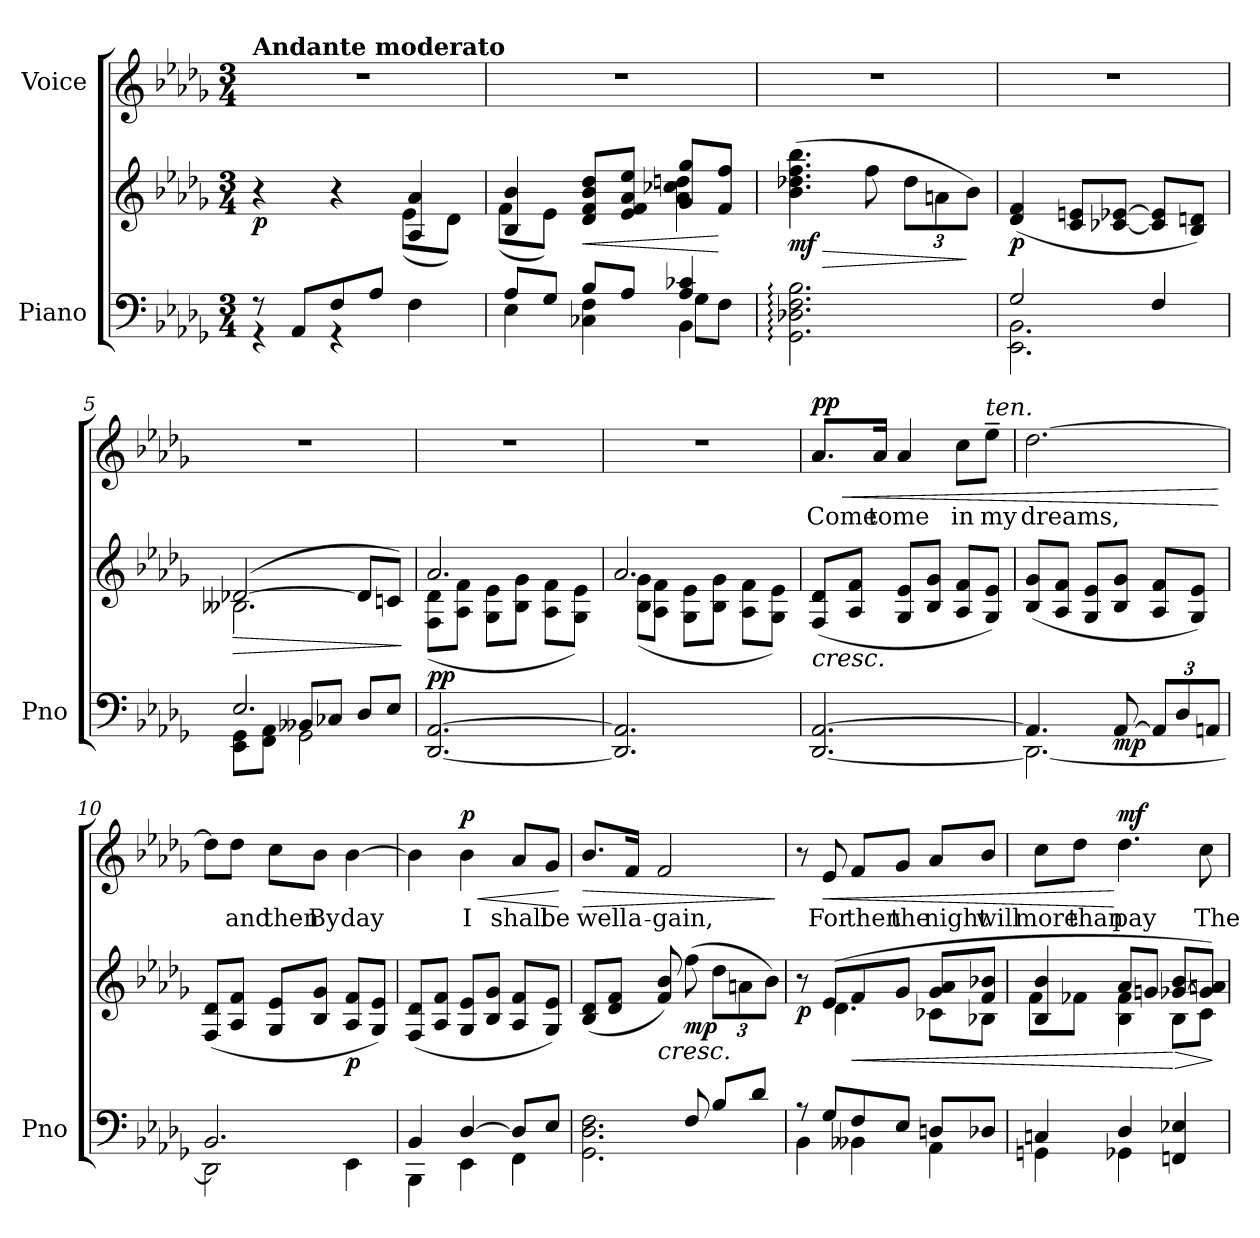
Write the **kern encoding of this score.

**kern	**kern	**dynam	**kern	**text	**dynam
*part2	*part2	*part2	*part1	*part1	*part1
*staff3	*staff2	*staff2/3	*staff1	*staff1	*staff1
*I"Piano	*	*	*I"Voice	*	*
*I'Pno	*	*	*	*	*
*clefF4	*clefG2	*	*clefG2	*	*
*k[b-e-a-d-g-]	*k[b-e-a-d-g-]	*	*k[b-e-a-d-g-]	*	*
*M3/4	*M3/4	*	*M3/4	*	*
=1	=1	=1	=1	=1	=1
*^	*^	*	*	*	*
!	!	!	!	!	!LO:TX:a:B:t=Andante moderato	!	!
!	!	!	!	!LO:DY:b	!	!	!
8r	4rGG	4r	2ryy	p	2.r	.	.
(>8AA-/L	.	.	.	.	.	.	.
8F/	4rGG	4r	.	.	.	.	.
8A-/J	.	.	.	.	.	.	.
4ryy	4F\	(>4A-/ 4a-/	(<8e-\L)	.	.	.	.
.	.	.	8d-\J)	.	.	.	.
=2	=2	=2	=2	=2	=2	=2	=2
*	*^	*	*	*	*	*	*
8A-/L	4E-\	4rBByy	4B-/ 4b-/	(<8f\L	.	2.r	.	.
8G-/J	.	.	.	8e-\J)	.	.	.	.
!	!	!	!	!	!LO:HP:b	!	!	!
8B-/L	4C-X\ 4F\	4rBByy	8d-/ 8f/ 8b-/ 8dd-/L	4rFyy	<	.	.	.
8A-/J	.	.	8e-/ 8f/ 8a-/ 8ee-/J	.	.	.	.	.
4A-/ 4c-X/	4BB-\	8G-\L	8g-/ 8gg-/L	4a-\ 4cc-X\ 4ddn\	.	.	.	.
.	.	8F\J	8f/ 8ff/J)	.	[	.	.	.
*	*	*	*v	*v	*	*	*	*
=3	=3	=3	=3	=3	=3	=3	=3
!	!	!	!	!LO:HP:b	!	!	!
!	!	!	!	!LO:DY:n=1:b	!	!	!
*v	*v	*v	*	*	*	*	*
2.GG-\: 2.D-X\: 2.F\: 2.B-\:	(>4.b-\ 4.dd-X\ 4.ff\ 4.bb-\	> mf	2.r	.	.
.	8ff\	.	.	.	.
*	*Xbrackettup	*	*	*	*
.	12dd-\L	.	.	.	.
.	12an\	.	.	.	.
.	12b-\J)	]	.	.	.
=4	=4	=4	=4	=4	=4
*	*	*	*MM68	*	*
*^	*	*	*	*	*
!	!	!	!LO:DY:b	!	!	!
2G-/	2.EE-\ 2.BB-\	(>4d-/ 4f/	p	2.r	.	.
.	.	8c/ 8en/L	.	.	.	.
.	.	[8c-X/ [8e-X/J	.	.	.	.
4F/	.	8c-/] 8e-/]L	.	.	.	.
.	.	8B-/ 8dn/J)	.	.	.	.
!!LO:LB:g=z
=5	=5	=5	=5	=5	=5	=5
*	*^	*	*	*	*	*
!	!	!	!	!LO:HP:b	!	!	!
*	*	*	*^	*	*	*	*
2.E-/	8EE-\ 8GG-\L	4ryy	(>[2d-X/	2.B--X\	>	2.r	.	.
.	8FF\ 8AA-\J	.	.	.	.	.	.	.
.	8BB--X/L	2GG-\	.	.	.	.	.	.
.	8C-X/J	.	.	.	.	.	.	.
.	8D-/L	.	8d-/L]	.	.	.	.	.
.	8E-/J	.	8cn/J)	.	.	.	.	.
*v	*v	*v	*	*	*	*	*	*
*	*v	*v	*	*	*	*
.	.	]	.	.	.
=6	=6	=6	=6	=6	=6
*	*^	*	*	*	*
!	!	!	!LO:DY:b	!	!	!
[2.DD-/ [2.AA-/	2.a-/	(<8F\ 8d-\L	pp	2.r	.	.
.	.	8A-\ 8f\J	.	.	.	.
.	.	8G-\ 8e-\L	.	.	.	.
.	.	8B-\ 8g-\J	.	.	.	.
.	.	8A-\ 8f\L	.	.	.	.
.	.	8G-\ 8e-\J)	.	.	.	.
=7	=7	=7	=7	=7	=7	=7
2.DD-/] 2.AA-/]	2.a-/	(<8B-\ 8g-\L	.	2.r	.	.
.	.	8A-\ 8f\J	.	.	.	.
.	.	8G-\ 8e-\L	.	.	.	.
.	.	8B-\ 8g-\J	.	.	.	.
.	.	8A-\ 8f\L	.	.	.	.
.	.	8G-\ 8e-\J)	.	.	.	.
=8	=8	=8	=8	=8	=8	=8
!	!	!	!LO:HP:b	!	!LO:LY:b	!LO:HP:b
!	!	!	!	!	!	!LO:DY:n=1:a
*	*v	*v	*	*	*	*
[2.DD-/ [2.AA-/	(<8F/ 8d-/L	<	8.a-/L	Come	< pp
.	8A-/ 8f/J	.	.	.	.
!	!	!	!	!LO:LY:b	!
.	.	.	16a-/Jk	to	.
!	!	!	!	!LO:LY:b	!
.	8G-/ 8e-/L	.	4a-/	me	.
.	8B-/ 8g-/J	.	.	.	.
!	!	!	!	!LO:LY:b	!
.	8A-/ 8f/L	.	8cc\L	in	.
!	!	!	!LO:TX:a:i:t=ten.	!	!
!	!	!	!	!LO:LY:b	!
.	8G-/ 8e-/J)	.	8ee-~\J	my	.
!!LO:LB:g=z
=9	=9	=9	=9	=9	=9
*^	*	*	*	*	*
!	!	!	!	!	!LO:LY:b	!
4.AA-/]	2.DD-\_	(<8B-/ 8g-/L	.	[2.dd-\	dreams,	.
.	.	8A-/ 8f/J	.	.	.	.
.	.	8G-/ 8e-/L	.	.	.	.
!	!	!	!LO:DY:b=2	!	!	!
[8AA-/	.	8B-/ 8g-/J	mp	.	.	.
*Xbrackettup	*	*	*	*	*	*
12AA-/L]	.	8A-/ 8f/L	.	.	.	.
12D-/	.	.	.	.	.	.
.	.	8G-/ 8e-/J)	.	.	.	.
12AAn/J	.	.	.	.	.	.
*v	*v	*	*	*	*	*
.	.	.	.	.	[
=10	=10	=10	=10	=10	=10
*^	*	*	*	*	*
2.BB-/	2DD-\]	(<8F/ 8d-/L	.	8dd-\L]	.	.
!	!	!	!	!	!LO:LY:b	!
.	.	8A-/ 8f/J	.	8dd-\J	and	.
!	!	!	!	!	!LO:LY:b	!
.	.	8G-/ 8e-/L	.	8cc\L	then	.
!	!	!	!	!	!LO:LY:b	!
.	.	8B-/ 8g-/J	.	8b-\J	By	.
!	!	!	!LO:DY:n=1:b	!	!LO:LY:b	!
.	4EE-\	8A-/ 8f/L	[ p	[4b-\	day	.
.	.	8G-/ 8e-/J)	.	.	.	.
=11	=11	=11	=11	=11	=11	=11
4BB-/	4BBB-\	(<8F/ 8d-/L	.	4b-\]	.	.
.	.	8A-/ 8f/J	.	.	.	.
!	!	!	!	!	!LO:LY:b	!LO:HP:b
!	!	!	!	!	!	!LO:DY:n=1:a
[4D-/	4EE-\	8G-/ 8e-/L	.	4b-\	I	< p
.	.	8B-/ 8g-/J	.	.	.	.
!	!	!	!	!	!LO:LY:b	!
8D-/L]	4FF\	8A-/ 8f/L	.	8a-/L	shall	.
!	!	!	!	!	!LO:LY:b	!
8E-/J	.	8G-/ 8e-/J)	.	8g-/J	be	.
*v	*v	*	*	*	*	*
.	.	.	.	.	[
=12	=12	=12	=12	=12	=12
*^	*	*	*	*	*
!	!	!	!	!	!LO:LY:b	!LO:HP:b
4.ryy	2.GG-\ 2.D-\ 2.F\	(<8B-/ 8d-/L	.	8.b-/L	well	>
.	.	8d-/ 8f/J	.	.	.	.
!	!	!	!	!	!LO:LY:b	!
.	.	.	.	16f/Jk	a-	.
!	!	!	!LO:HP:b	!	!LO:LY:b	!
.	.	8f/ 8b-/)	<	2f/	-gain,	.
!	!	!	!LO:DY:b	!	!	!
8F/	.	(>8ff\	mp	.	.	.
8B-/L	.	12dd-\L	.	.	.	.
.	.	12an\	[	.	.	.
8d-/J	.	.	.	.	.	.
.	.	12b-\J)	.	.	.	.
*v	*v	*	*	*	*	*
.	.	.	.	.	]
!!LO:PB:g=z
=13	=13	=13	=13	=13	=13
*^	*^	*	*	*	*
!	!	!	!	!LO:DY:b	!	!	!
8r	4BB-\	8r	8ryy	p	8r	.	.
!	!	!	!	!	!	!LO:LY:b	!LO:HP:b
8G-/L	.	(>8e-/L	4.d-\	.	8e-/	For	<
!	!	!	!	!LO:HP:b	!	!LO:LY:b	!
8F/	4BB--X\	8f/	.	<	8f/L	then	.
!	!	!	!	!	!	!LO:LY:b	!
8E-/J	.	8g-/J	.	.	8g-/J	the	.
!	!	!	!	!	!	!LO:LY:b	!
8Dn/L	4AA-\	8g-/ 8a-/L	8c-X\L	.	8a-/L	night	.
!	!	!	!	!	!	!LO:LY:b	!
8D-X/J	.	8f/ 8b-X/J	8B-X\J	.	8b-/J	will	.
=14	=14	=14	=14	=14	=14	=14	=14
!	!	!	!	!	!	!LO:LY:b	!
4Cn/	4GGn\	4B-/ 4b-/	8f\L	.	8cc\L	more	.
!	!	!	!	!	!	!LO:LY:b	!
.	.	.	8f-X\J	.	8dd-\J	than	.
!	!	!	!	!	!	!LO:LY:b	!LO:DY:n=1:a
4D-/	4GG-X\	8a-/L	4B-\ 4f-\	.	4.dd-\	pay	[ mf
.	.	8gn/J	.	.	.	.	.
!	!	!	!	!LO:HP:n=1:b	!	!	!
4ryy	4FFn/ 4E-X/	[8g-X/ 8b-/L	8B-\L	[ >	.	.	.
!	!	!	!	!	!	!LO:LY:b	!
.	.	8g-/] 8an/J)	8c\J	.	8cc\	The	.
*v	*v	*	*	*	*	*	*
*	*v	*v	*	*	*	*
.	.	]	.	.	.
=	=	=	=	=	=
*-	*-	*-	*-	*-	*-
